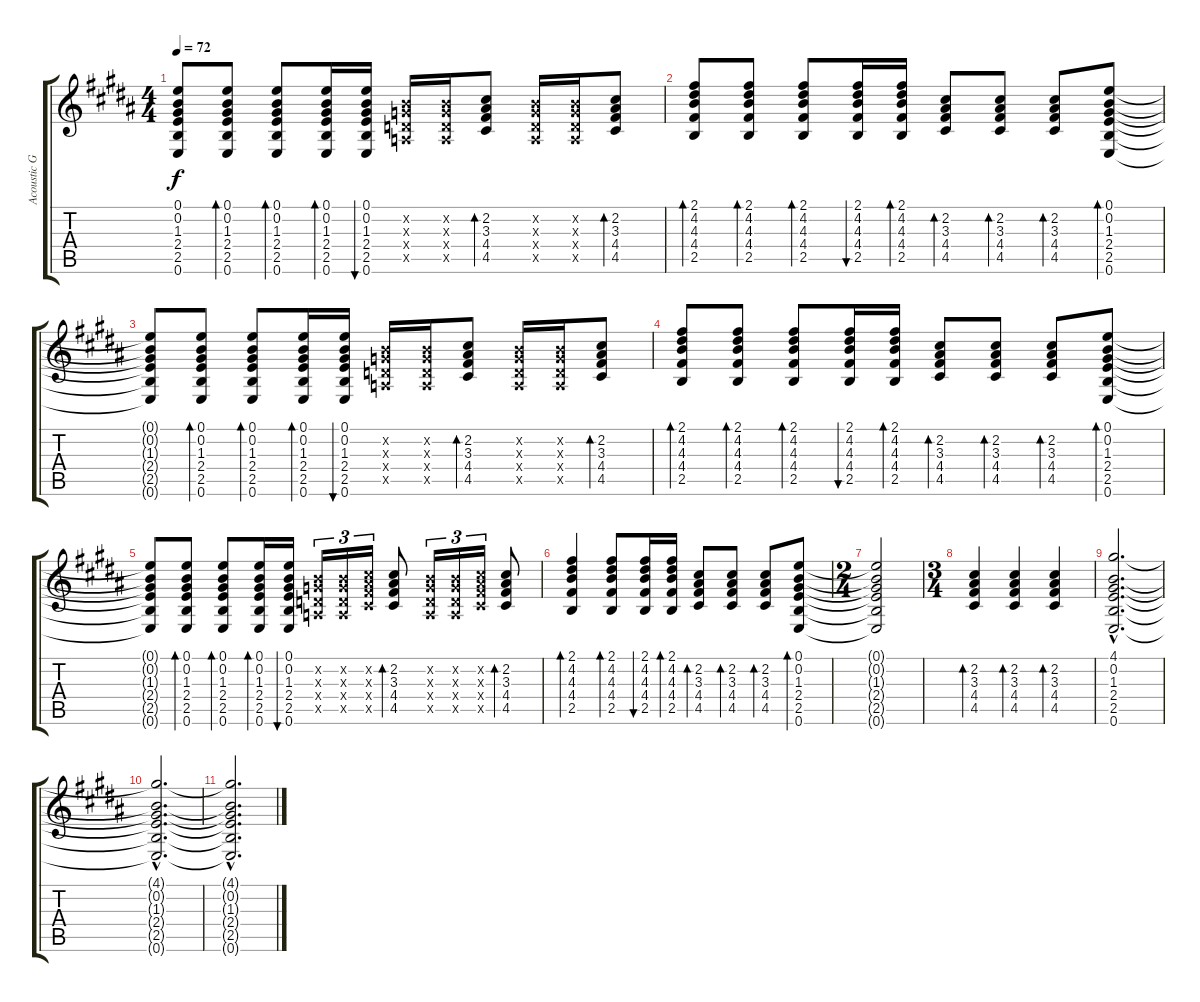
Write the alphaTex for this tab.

\track ("Acoustic Gt" "Acoustic G") {instrument acousticguitarsteel}
\staff {score tabs}
\tuning (E4 B3 G3 D3 A2 E2) {hide}
\ts (4 4)
\tempo 72
\clef g2
\ks b
(0.1{t} 0.2{t} 1.3{t} 2.4{t} 2.5{t} 0.6{t}).8{dy f} (0.1 0.2 1.3 2.4 2.5 0.6).8{bd 60} (0.1 0.2 1.3 2.4 2.5 0.6).8{bd 60} (0.1 0.2 1.3 2.4 2.5 0.6).16{bd 60} (0.1 0.2 1.3 2.4 2.5 0.6).16{bu 60} (0.2{x} 0.3{x} 0.4{x} 0.5{x}).16 (0.2{x} 0.3{x} 0.4{x} 0.5{x}).16 (2.2 3.3 4.4 4.5).8{bd 60} (0.2{x} 0.3{x} 0.4{x} 0.5{x}).16 (0.2{x} 0.3{x} 0.4{x} 0.5{x}).16 (2.2 3.3 4.4 4.5).8{bd 60} |
(2.1 4.2 4.3 4.4 2.5).8{bd 60} (2.1 4.2 4.3 4.4 2.5).8{bd 60} (2.1 4.2 4.3 4.4 2.5).8{bd 60} (2.1 4.2 4.3 4.4 2.5).16{bu 60} (2.1 4.2 4.3 4.4 2.5).16{bd 60} (2.2 3.3 4.4 4.5).8{bd 60} (2.2 3.3 4.4 4.5).8{bd 60} (2.2 3.3 4.4 4.5).8{bd 60} (0.1 0.2 1.3 2.4 2.5 0.6).8{bd 120} |
(0.1{t} 0.2{t} 1.3{t} 2.4{t} 2.5{t} 0.6{t}).8 (0.1 0.2 1.3 2.4 2.5 0.6).8{bd 60} (0.1 0.2 1.3 2.4 2.5 0.6).8{bd 60} (0.1 0.2 1.3 2.4 2.5 0.6).16{bd 60} (0.1 0.2 1.3 2.4 2.5 0.6).16{bu 60} (0.2{x} 0.3{x} 0.4{x} 0.5{x}).16 (0.2{x} 0.3{x} 0.4{x} 0.5{x}).16 (2.2 3.3 4.4 4.5).8{bd 60} (0.2{x} 0.3{x} 0.4{x} 0.5{x}).16 (0.2{x} 0.3{x} 0.4{x} 0.5{x}).16 (2.2 3.3 4.4 4.5).8{bd 60} |
(2.1 4.2 4.3 4.4 2.5).8{bd 60} (2.1 4.2 4.3 4.4 2.5).8{bd 60} (2.1 4.2 4.3 4.4 2.5).8{bd 60} (2.1 4.2 4.3 4.4 2.5).16{bu 60} (2.1 4.2 4.3 4.4 2.5).16{bd 60} (2.2 3.3 4.4 4.5).8{bd 60} (2.2 3.3 4.4 4.5).8{bd 60} (2.2 3.3 4.4 4.5).8{bd 60} (0.1 0.2 1.3 2.4 2.5 0.6).8{bd 120} |
(0.1{t} 0.2{t} 1.3{t} 2.4{t} 2.5{t} 0.6{t}).8 (0.1 0.2 1.3 2.4 2.5 0.6).8{bd 60} (0.1 0.2 1.3 2.4 2.5 0.6).8{bd 60} (0.1 0.2 1.3 2.4 2.5 0.6).16{bd 60} (0.1 0.2 1.3 2.4 2.5 0.6).16{bu 60} (0.2{x} 0.3{x} 0.4{x} 0.5{x}).16{tu (3 2)} (0.2{x} 0.3{x} 0.4{x} 0.5{x}).16{tu (3 2)} (2.2{x} 3.3{x} 4.4{x} 4.5{x}).16{tu (3 2)} (2.2 3.3 4.4 4.5).8{bd 60} (0.2{x} 0.3{x} 0.4{x} 0.5{x}).16{tu (3 2)} (0.2{x} 0.3{x} 0.4{x} 0.5{x}).16{tu (3 2)} (2.2{x} 3.3{x} 4.4{x} 4.5{x}).16{tu (3 2)} (2.2 3.3 4.4 4.5).8{bd 60} |
(2.1 4.2 4.3 4.4 2.5).4{bd 60} (2.1 4.2 4.3 4.4 2.5).8{bd 60} (2.1 4.2 4.3 4.4 2.5).16{bu 60} (2.1 4.2 4.3 4.4 2.5).16{bd 60} (2.2 3.3 4.4 4.5).8{bd 60} (2.2 3.3 4.4 4.5).8{bd 60} (2.2 3.3 4.4 4.5).8{bd 60} (0.1 0.2 1.3 2.4 2.5 0.6).8{bd 120} |
\ts (2 4)
(0.1{t} 0.2{t} 1.3{t} 2.4{t} 2.5{t} 0.6{t}).2 |
\ts (3 4)
(2.2 3.3 4.4 4.5).4{bd 60} (2.2 3.3 4.4 4.5).4{bd 60} (2.2 3.3 4.4 4.5).4{bd 60} |
(4.1{hac} 0.2{hac} 1.3{hac} 2.4{hac} 2.5{hac} 0.6{hac}).2{d} |
(4.1{hac t} 0.2{hac t} 1.3{hac t} 2.4{hac t} 2.5{hac t} 0.6{hac t}).2{d} |
(4.1{hac t} 0.2{hac t} 1.3{hac t} 2.4{hac t} 2.5{hac t} 0.6{hac t}).2{d}
